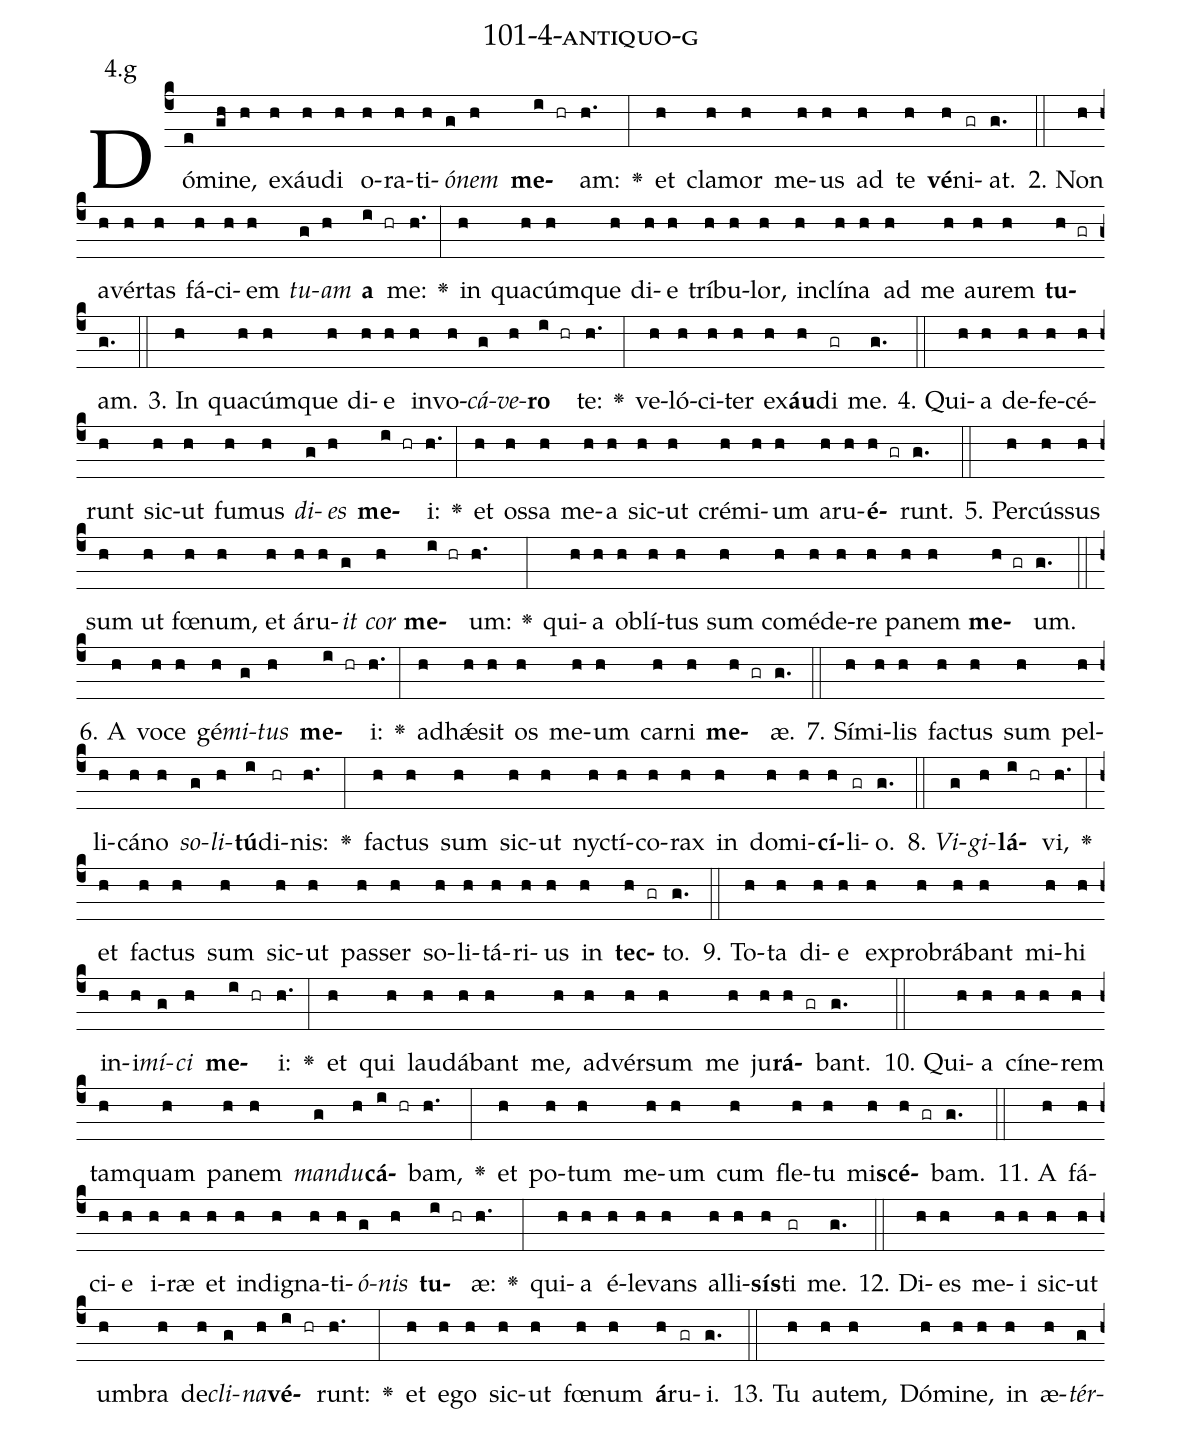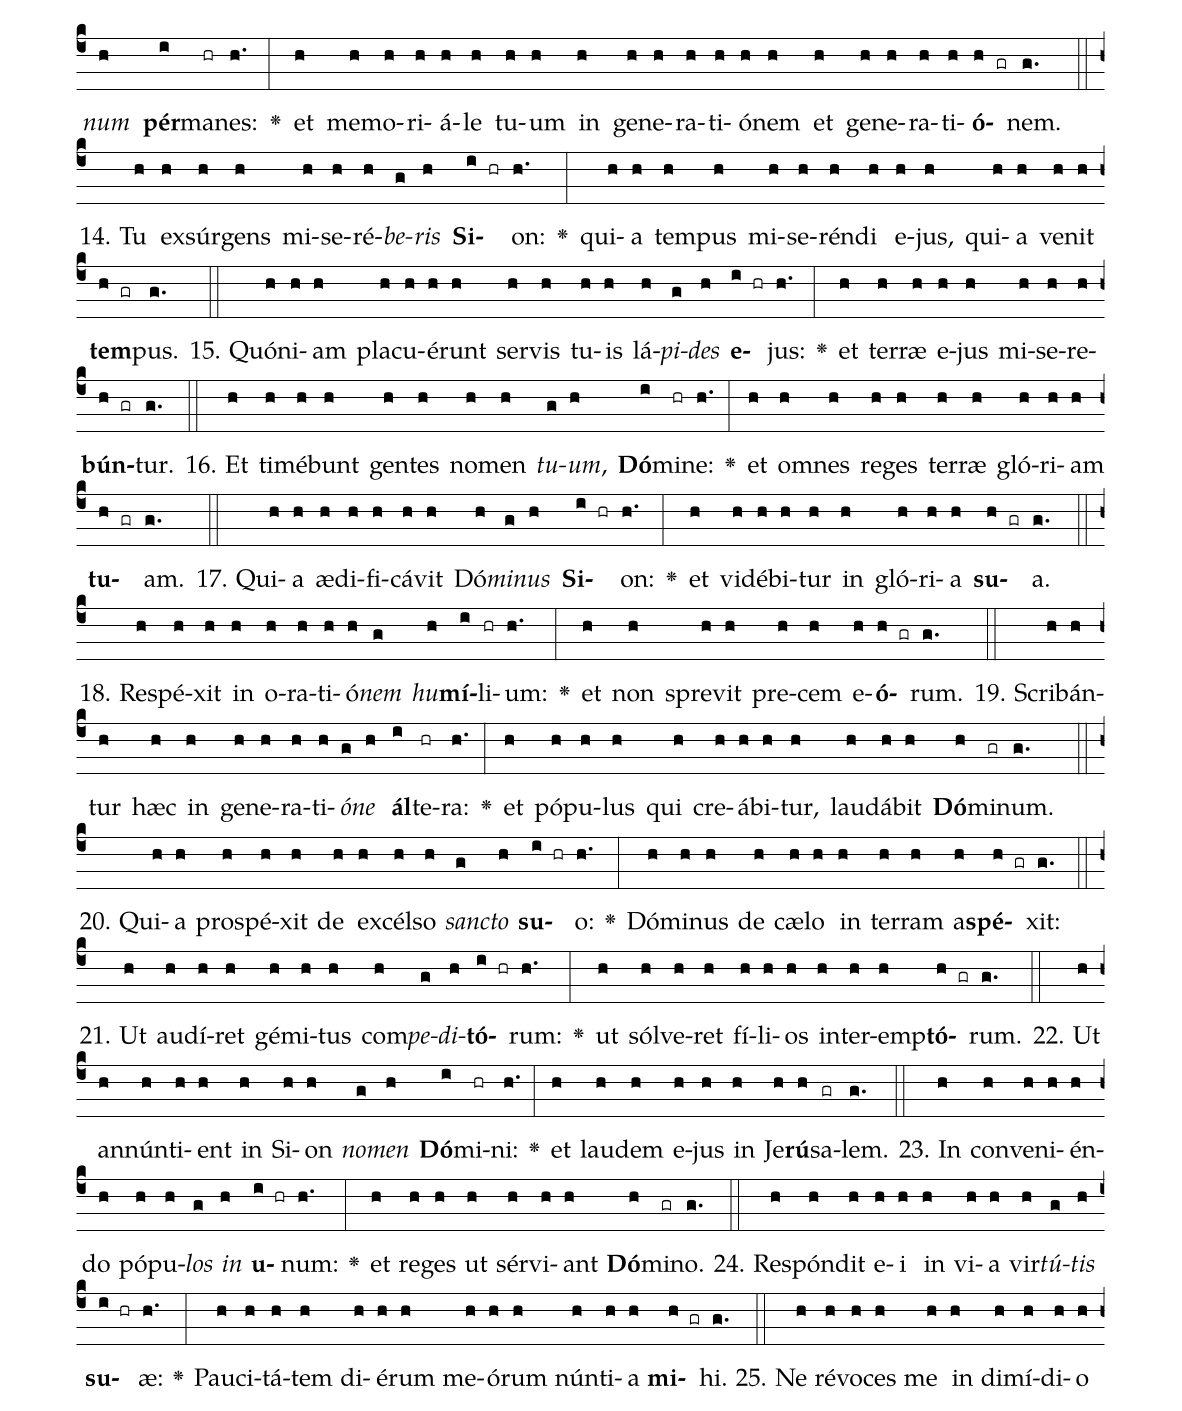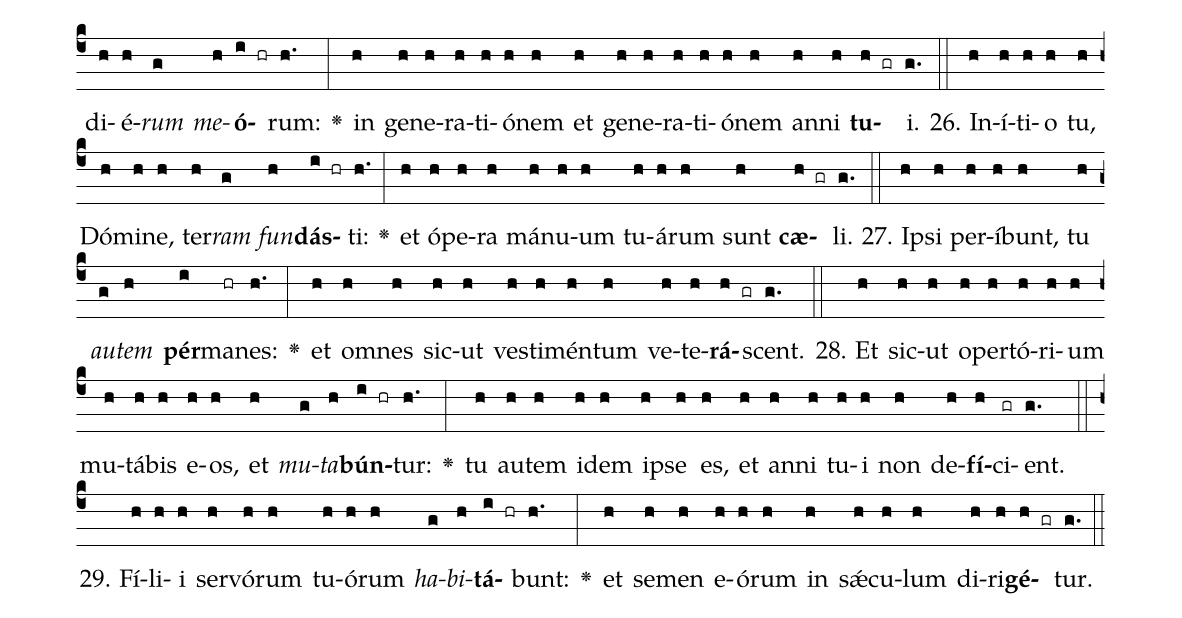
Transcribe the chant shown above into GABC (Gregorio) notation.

name: 101-4-antiquo-g;
annotation: 4.g;
%%
(c4)Dó(e)mi(gh)ne,(h) ex(h)áu(h)di(h) o(h)ra(h)ti(h)<i>ó</i>(g)<i>nem</i>(h) <b>me</b>(i hr)am:(h.) <v>\greheightstar</v>(:) et(h) cla(h)mor(h) me(h)us(h) ad(h) te(h) <b>vé</b>(h)ni(gr)at.(g.) (::)
2. Non(h) a(h)vér(h)tas(h) fá(h)ci(h)em(h) <i>tu</i>(g)<i>am</i>(h) <b>a</b>(i hr) me:(h.) <v>\greheightstar</v>(:) in(h) qua(h)cúm(h)que(h) di(h)e(h) trí(h)bu(h)lor,(h) in(h)clí(h)na(h) ad(h) me(h) au(h)rem(h) <b>tu</b>(h gr)am.(g.) (::)
3. In(h) qua(h)cúm(h)que(h) di(h)e(h) in(h)vo(h)<i>cá</i>(g)<i>ve</i>(h)<b>ro</b>(i hr) te:(h.) <v>\greheightstar</v>(:) ve(h)ló(h)ci(h)ter(h) ex(h)<b>áu</b>(h)di(gr) me.(g.) (::)
4. Qui(h)a(h) de(h)fe(h)cé(h)runt(h) sic(h)ut(h) fu(h)mus(h) <i>di</i>(g)<i>es</i>(h) <b>me</b>(i hr)i:(h.) <v>\greheightstar</v>(:) et(h) os(h)sa(h) me(h)a(h) sic(h)ut(h) cré(h)mi(h)um(h) a(h)ru(h)<b>é</b>(h gr)runt.(g.) (::)
5. Per(h)cús(h)sus(h) sum(h) ut(h) fœ(h)num,(h) et(h) á(h)ru(h)<i>it</i>(g) <i>cor</i>(h) <b>me</b>(i hr)um:(h.) <v>\greheightstar</v>(:) qui(h)a(h) ob(h)lí(h)tus(h) sum(h) com(h)é(h)de(h)re(h) pa(h)nem(h) <b>me</b>(h gr)um.(g.) (::)
6. A(h) vo(h)ce(h) gé(h)<i>mi</i>(g)<i>tus</i>(h) <b>me</b>(i hr)i:(h.) <v>\greheightstar</v>(:) ad(h)hǽ(h)sit(h) os(h) me(h)um(h) car(h)ni(h) <b>me</b>(h gr)æ.(g.) (::)
7. Sí(h)mi(h)lis(h) fac(h)tus(h) sum(h) pel(h)li(h)cá(h)no(h) <i>so</i>(g)<i>li</i>(h)<b>tú</b>(i)di(hr)nis:(h.) <v>\greheightstar</v>(:) fac(h)tus(h) sum(h) sic(h)ut(h) nyc(h)tí(h)co(h)rax(h) in(h) do(h)mi(h)<b>cí</b>(h)li(gr)o.(g.) (::)
8. <i>Vi</i>(g)<i>gi</i>(h)<b>lá</b>(i hr)vi,(h.) <v>\greheightstar</v>(:) et(h) fac(h)tus(h) sum(h) sic(h)ut(h) pas(h)ser(h) so(h)li(h)tá(h)ri(h)us(h) in(h) <b>tec</b>(h gr)to.(g.) (::)
9. To(h)ta(h) di(h)e(h) ex(h)pro(h)brá(h)bant(h) mi(h)hi(h) in(h)i(h)<i>mí</i>(g)<i>ci</i>(h) <b>me</b>(i hr)i:(h.) <v>\greheightstar</v>(:) et(h) qui(h) lau(h)dá(h)bant(h) me,(h) ad(h)vér(h)sum(h) me(h) ju(h)<b>rá</b>(h gr)bant.(g.) (::)
10. Qui(h)a(h) cí(h)ne(h)rem(h) tam(h)quam(h) pa(h)nem(h) <i>man</i>(g)<i>du</i>(h)<b>cá</b>(i hr)bam,(h.) <v>\greheightstar</v>(:) et(h) po(h)tum(h) me(h)um(h) cum(h) fle(h)tu(h) mi(h)<b>scé</b>(h gr)bam.(g.) (::)
11. A(h) fá(h)ci(h)e(h) i(h)ræ(h) et(h) in(h)di(h)gna(h)ti(h)<i>ó</i>(g)<i>nis</i>(h) <b>tu</b>(i hr)æ:(h.) <v>\greheightstar</v>(:) qui(h)a(h) é(h)le(h)vans(h) al(h)li(h)<b>sís</b>(h)ti(gr) me.(g.) (::)
12. Di(h)es(h) me(h)i(h) sic(h)ut(h) um(h)bra(h) de(h)<i>cli</i>(g)<i>na</i>(h)<b>vé</b>(i hr)runt:(h.) <v>\greheightstar</v>(:) et(h) e(h)go(h) sic(h)ut(h) fœ(h)num(h) <b>á</b>(h)ru(gr)i.(g.) (::)
13. Tu(h) au(h)tem,(h) Dó(h)mi(h)ne,(h) in(h) æ(h)<i>tér</i>(g)<i>num</i>(h) <b>pér</b>(i)ma(hr)nes:(h.) <v>\greheightstar</v>(:) et(h) me(h)mo(h)ri(h)á(h)le(h) tu(h)um(h) in(h) ge(h)ne(h)ra(h)ti(h)ó(h)nem(h) et(h) ge(h)ne(h)ra(h)ti(h)<b>ó</b>(h gr)nem.(g.) (::)
14. Tu(h) ex(h)súr(h)gens(h) mi(h)se(h)ré(h)<i>be</i>(g)<i>ris</i>(h) <b>Si</b>(i hr)on:(h.) <v>\greheightstar</v>(:) qui(h)a(h) tem(h)pus(h) mi(h)se(h)rén(h)di(h) e(h)jus,(h) qui(h)a(h) ve(h)nit(h) <b>tem</b>(h gr)pus.(g.) (::)
15. Quón(h)i(h)am(h) pla(h)cu(h)é(h)runt(h) ser(h)vis(h) tu(h)is(h) lá(h)<i>pi</i>(g)<i>des</i>(h) <b>e</b>(i hr)jus:(h.) <v>\greheightstar</v>(:) et(h) ter(h)ræ(h) e(h)jus(h) mi(h)se(h)re(h)<b>bún</b>(h gr)tur.(g.) (::)
16. Et(h) ti(h)mé(h)bunt(h) gen(h)tes(h) no(h)men(h) <i>tu</i>(g)<i>um</i>,(h) <b>Dó</b>(i)mi(hr)ne:(h.) <v>\greheightstar</v>(:) et(h) om(h)nes(h) re(h)ges(h) ter(h)ræ(h) gló(h)ri(h)am(h) <b>tu</b>(h gr)am.(g.) (::)
17. Qui(h)a(h) æ(h)di(h)fi(h)cá(h)vit(h) Dó(h)<i>mi</i>(g)<i>nus</i>(h) <b>Si</b>(i hr)on:(h.) <v>\greheightstar</v>(:) et(h) vi(h)dé(h)bi(h)tur(h) in(h) gló(h)ri(h)a(h) <b>su</b>(h gr)a.(g.) (::)
18. Re(h)spé(h)xit(h) in(h) o(h)ra(h)ti(h)ó(h)<i>nem</i>(g) <i>hu</i>(h)<b>mí</b>(i)li(hr)um:(h.) <v>\greheightstar</v>(:) et(h) non(h) spre(h)vit(h) pre(h)cem(h) e(h)<b>ó</b>(h gr)rum.(g.) (::)
19. Scri(h)bán(h)tur(h) hæc(h) in(h) ge(h)ne(h)ra(h)ti(h)<i>ó</i>(g)<i>ne</i>(h) <b>ál</b>(i)te(hr)ra:(h.) <v>\greheightstar</v>(:) et(h) pó(h)pu(h)lus(h) qui(h) cre(h)á(h)bi(h)tur,(h) lau(h)dá(h)bit(h) <b>Dó</b>(h)mi(gr)num.(g.) (::)
20. Qui(h)a(h) pro(h)spé(h)xit(h) de(h) ex(h)cél(h)so(h) <i>sanc</i>(g)<i>to</i>(h) <b>su</b>(i hr)o:(h.) <v>\greheightstar</v>(:) Dó(h)mi(h)nus(h) de(h) cæ(h)lo(h) in(h) ter(h)ram(h) a(h)<b>spé</b>(h gr)xit:(g.) (::)
21. Ut(h) au(h)dí(h)ret(h) gé(h)mi(h)tus(h) com(h)<i>pe</i>(g)<i>di</i>(h)<b>tó</b>(i hr)rum:(h.) <v>\greheightstar</v>(:) ut(h) sól(h)ve(h)ret(h) fí(h)li(h)os(h) in(h)ter(h)emp(h)<b>tó</b>(h gr)rum.(g.) (::)
22. Ut(h) an(h)nún(h)ti(h)ent(h) in(h) Si(h)on(h) <i>no</i>(g)<i>men</i>(h) <b>Dó</b>(i)mi(hr)ni:(h.) <v>\greheightstar</v>(:) et(h) lau(h)dem(h) e(h)jus(h) in(h) Je(h)<b>rú</b>(h)sa(gr)lem.(g.) (::)
23. In(h) con(h)ve(h)ni(h)én(h)do(h) pó(h)pu(h)<i>los</i>(g) <i>in</i>(h) <b>u</b>(i hr)num:(h.) <v>\greheightstar</v>(:) et(h) re(h)ges(h) ut(h) sér(h)vi(h)ant(h) <b>Dó</b>(h)mi(gr)no.(g.) (::)
24. Re(h)spón(h)dit(h) e(h)i(h) in(h) vi(h)a(h) vir(h)<i>tú</i>(g)<i>tis</i>(h) <b>su</b>(i hr)æ:(h.) <v>\greheightstar</v>(:) Pau(h)ci(h)tá(h)tem(h) di(h)é(h)rum(h) me(h)ó(h)rum(h) nún(h)ti(h)a(h) <b>mi</b>(h gr)hi.(g.) (::)
25. Ne(h) ré(h)vo(h)ces(h) me(h) in(h) di(h)mí(h)di(h)o(h) di(h)é(h)<i>rum</i>(g) <i>me</i>(h)<b>ó</b>(i hr)rum:(h.) <v>\greheightstar</v>(:) in(h) ge(h)ne(h)ra(h)ti(h)ó(h)nem(h) et(h) ge(h)ne(h)ra(h)ti(h)ó(h)nem(h) an(h)ni(h) <b>tu</b>(h gr)i.(g.) (::)
26. In(h)í(h)ti(h)o(h) tu,(h) Dó(h)mi(h)ne,(h) ter(h)<i>ram</i>(g) <i>fun</i>(h)<b>dás</b>(i hr)ti:(h.) <v>\greheightstar</v>(:) et(h) ó(h)pe(h)ra(h) má(h)nu(h)um(h) tu(h)á(h)rum(h) sunt(h) <b>cæ</b>(h gr)li.(g.) (::)
27. Ip(h)si(h) per(h)í(h)bunt,(h) tu(h) <i>au</i>(g)<i>tem</i>(h) <b>pér</b>(i)ma(hr)nes:(h.) <v>\greheightstar</v>(:) et(h) om(h)nes(h) sic(h)ut(h) ves(h)ti(h)mén(h)tum(h) ve(h)te(h)<b>rá</b>(h gr)scent.(g.) (::)
28. Et(h) sic(h)ut(h) o(h)per(h)tó(h)ri(h)um(h) mu(h)tá(h)bis(h) e(h)os,(h) et(h) <i>mu</i>(g)<i>ta</i>(h)<b>bún</b>(i hr)tur:(h.) <v>\greheightstar</v>(:) tu(h) au(h)tem(h) i(h)dem(h) ip(h)se(h) es,(h) et(h) an(h)ni(h) tu(h)i(h) non(h) de(h)<b>fí</b>(h)ci(gr)ent.(g.) (::)
29. Fí(h)li(h)i(h) ser(h)vó(h)rum(h) tu(h)ó(h)rum(h) <i>ha</i>(g)<i>bi</i>(h)<b>tá</b>(i hr)bunt:(h.) <v>\greheightstar</v>(:) et(h) se(h)men(h) e(h)ó(h)rum(h) in(h) sǽ(h)cu(h)lum(h) di(h)ri(h)<b>gé</b>(h gr)tur.(g.) (::)
